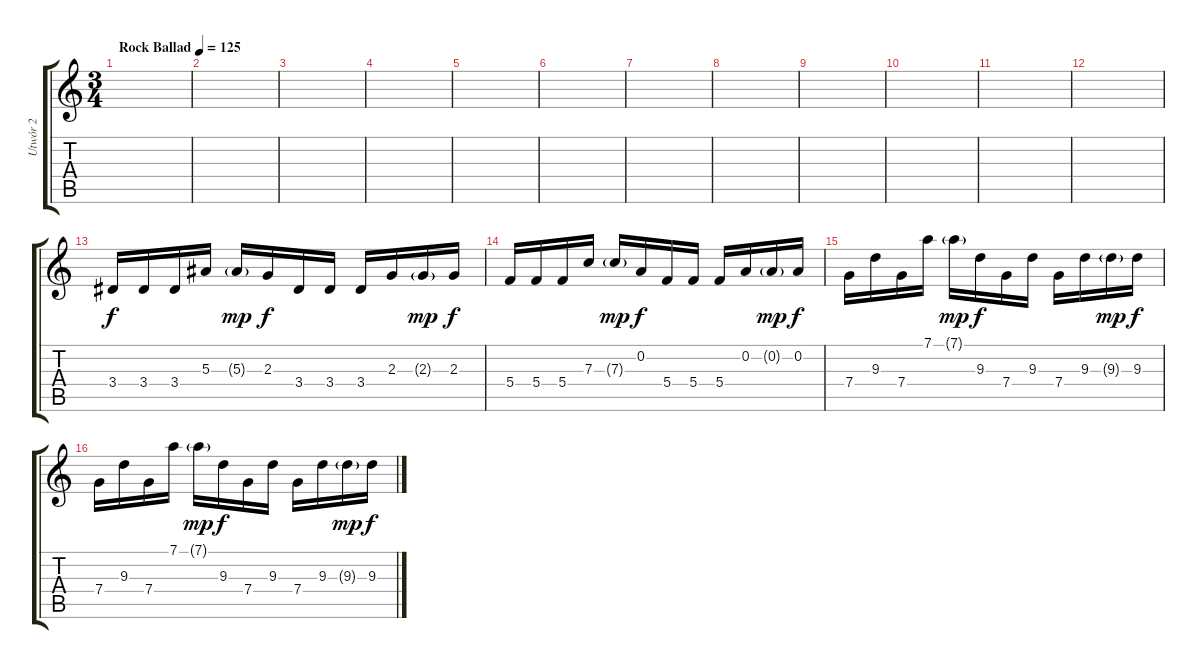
\track ("Utwór 2" "Utwór 2") {instrument distortionguitar}
\staff {score tabs}
\tuning (D4 A3 F3 C3 G2 D2) {hide}
\ts (3 4)
\tempo (125 "Rock Ballad")
\clef g2
\ks c
|
|
|
|
|
|
|
|
|
|
|
|
3.4.16 3.4.16 3.4.16 5.3.16 5.3{g}.16{dy mp} 2.3.16{dy f} 3.4.16 3.4.16 3.4.16 2.3.16 2.3{g}.16{dy mp} 2.3.16{dy f} |
5.4.16 5.4.16 5.4.16 7.3.16 7.3{g}.16{dy mp} 0.2.16{dy f} 5.4.16 5.4.16 5.4.16 0.2.16 0.2{g}.16{dy mp} 0.2.16{dy f} |
7.4.16 9.3.16 7.4.16 7.1.16 7.1{g}.16{dy mp} 9.3.16{dy f} 7.4.16 9.3.16 7.4.16 9.3.16 9.3{g}.16{dy mp} 9.3.16{dy f} |
7.4.16 9.3.16 7.4.16 7.1.16 7.1{g}.16{dy mp} 9.3.16{dy f} 7.4.16 9.3.16 7.4.16 9.3.16 9.3{g}.16{dy mp} 9.3.16{dy f}
